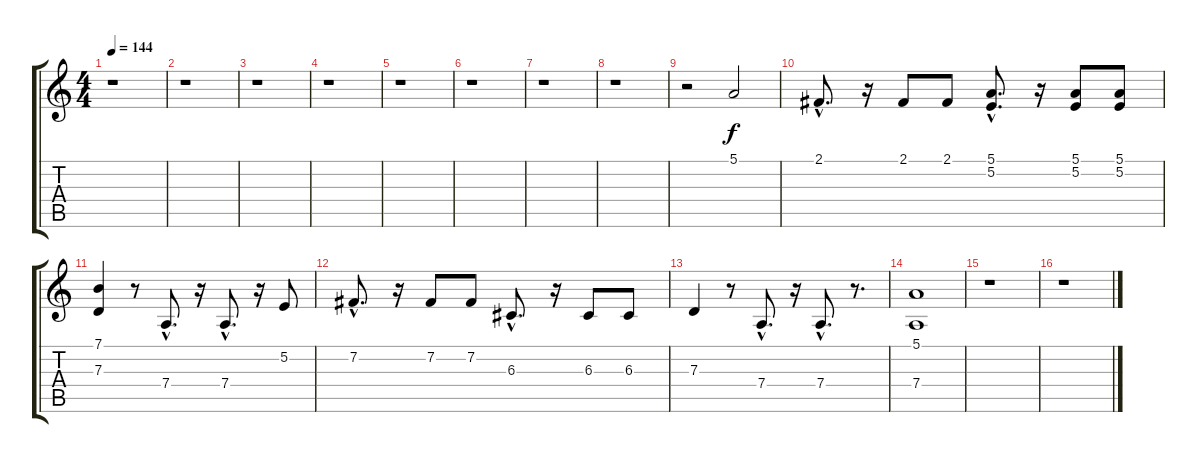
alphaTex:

\track "" {instrument trumpet}
\staff {score tabs}
\tuning (E4 B3 G3 D3 A2 E2) {hide}
\ts (4 4)
\tempo 144
\clef g2
\ks c
r.1{dy f} |
r.1 |
r.1 |
r.1 |
r.1 |
r.1 |
r.1 |
r.1 |
r.2 5.1.2 |
2.1{hac}.8{d} r.16 2.1.8 2.1.8 (5.1{hac} 5.2{hac}).8{d} r.16 (5.1 5.2).8 (5.1 5.2).8 |
(7.1 7.3).4 r.8 7.4{hac}.8{d} r.16 7.4{hac}.8{d} r.16 5.2.8 |
7.2{hac}.8{d} r.16 7.2.8 7.2.8 6.3{hac}.8{d} r.16 6.3.8 6.3.8 |
7.3.4 r.8 7.4{hac}.8{d} r.16 7.4{hac}.8{d} r.8{d} |
(5.1 7.4).1 |
r.1 |
r.1
